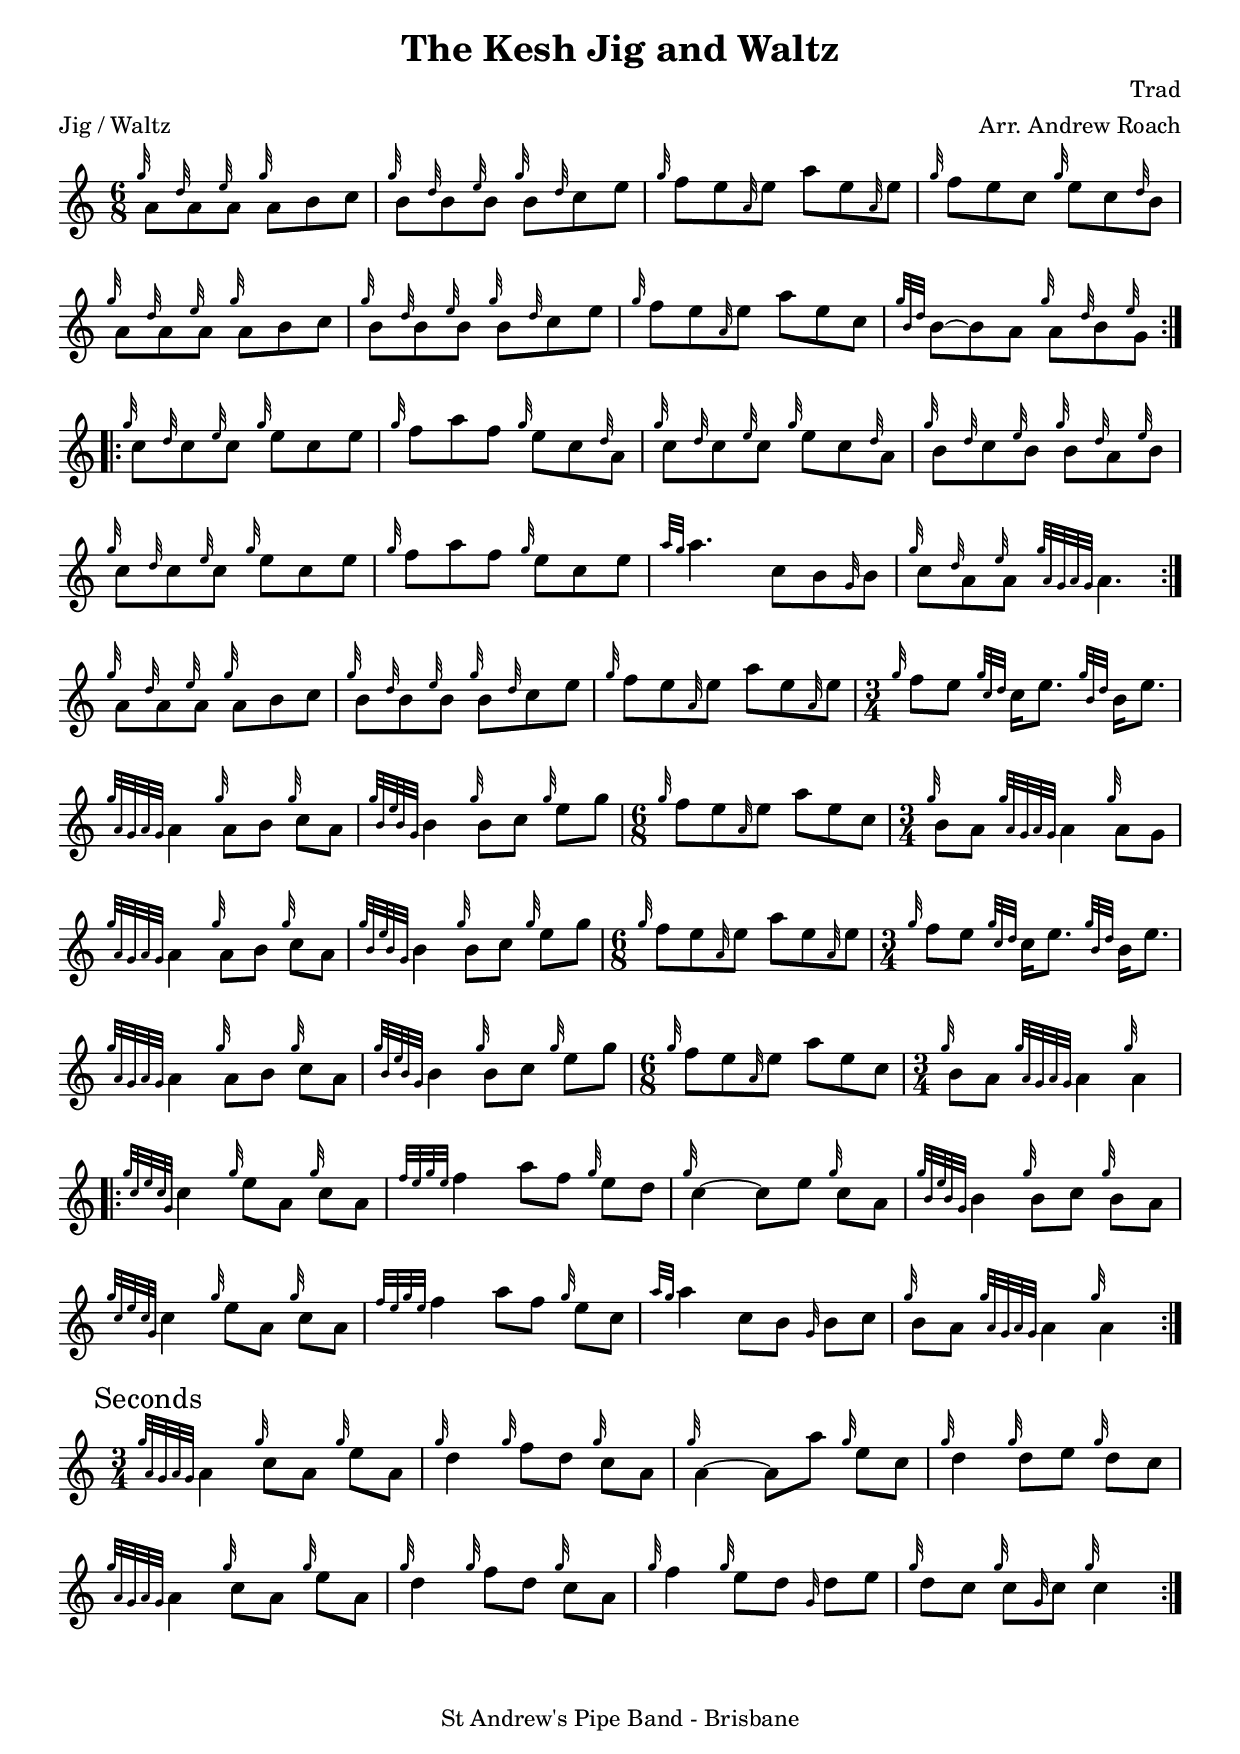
\version "2.18.2"
\include "bagpipe.ly"
\include "bagpipe_new.ly"

\paper {
  indent = 0\mm
}
\layout {
  \context {
    \Score
    \override NonMusicalPaperColumn #'line-break-permission = ##f
  }
}

\header {
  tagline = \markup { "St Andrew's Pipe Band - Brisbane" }
  meter = "Jig / Waltz"
  title = "The Kesh Jig and Waltz"
  composer = "Trad"
  arranger = "Arr. Andrew Roach"
}

waltzBeaming = {
      \set Timing.beamExceptions = #'()
      \set Timing.baseMoment = #(ly:make-moment 1/4)
      \set Timing.beatStructure = #'(1 1 1)}

\score {
  {
    \bagpipeKey


    % Part 1
    \repeat volta 2 {
      \time 6/8
      \grg a8 \grd a8 \gre a8 \grg a8 b8 c8
      \grg b8 \grd b8 \gre b8 \grg b8 \grd c8 e8
      \grg f8 e8 \gra e8 A8 e8 \gra e8
      \grg f8 e8 c8 \grg e8 c8 \grd b8
      \break

      \grg a8 \grd a8 \gre a8 \grg a8 b8 c8
      \grg b8 \grd b8 \gre b8 \grg b8 \grd c8 e8
      \grg f8 e8 \gra e8 A8 e8 c8


      \dblb b8[ ~ b8  a8] \grg a8[ \grd b8 \gre G8]
    }
    \break

    % Part 2
    \repeat volta 2 {
      \grg c8 \grd c8 \gre c8 \grg e8 c8 e8
      \grg f8 A8 f8 \grg e8 c8 \grd a8
      \grg c8 \grd c8 \gre c8 \grg e8 c8 \grd a8
      \grg b8 \grd c8 \gre b8 \grg b8 \grd a8 \gre b8
      \break

      \grg c8 \grd c8 \gre c8 \grg e8 c8 e8
      \grg f8 A8 f8 \grg e8 c8 e8
      \dblA A4. c8 b8 \grG b8
      \grg c8 \grd a8 \gre a8 \gbirl a4.
    }
    \break

    % Part 3
    {
      \grg a8 \grd a8 \gre a8 \grg a8 b8 c8
      \grg b8 \grd b8 \gre b8 \grg b8 \grd c8 e8
      \grg f8 e8 \gra e8 A8 e8 \gra e8

      \time 3/4
      \waltzBeaming
      \grg f8 e8 \dblc c16 e8. \dblb b16 e8.
      \break
      
      
      \gbirl a4 \grg a8 b8 \grg c8 a8
      \shakeb b4 \grg b8 c8 \grg e8 g8

      \time 6/8
      \grg f8 e8 \gra e8 A8 e8 c8

      \time 3/4
      \waltzBeaming
      
      \grg b8 a8 \gbirl a4 \grg a8 G8
      \break

      \gbirl a4 \grg a8 b8 \grg c8 a8
      \shakeb b4 \grg b8 c8 \grg e8 g8

      \time 6/8
      \grg f8 e8 \gra e8 A8 e8 \gra e8

      \time 3/4
      \waltzBeaming
      \grg f8 e8 \dblc c16 e8. \dblb b16 e8.
      \break

      \gbirl a4 \grg a8 b8 \grg c8 a8
      \shakeb b4 \grg b8 c8 \grg e8 g8

      \time 6/8
      \grg f8 e8 \gra e8 A8 e8 c8

      \time 3/4
      \waltzBeaming
      
      \grg b8 a8 \gbirl a4 \grg a4

    }
    \break

    % Part 4
    \repeat volta 2 {
      \shakec c4 \grg e8 a8 \grg c8 a8
      \dare f4 A8 f8 \grg e8 d8
      \grg c4 ~ c8 e8 \grg c8 a8
      \shakeb b4 \grg b8 c8 \grg b8 a8
      \break

      \shakec c4 \grg e8 a8 \grg c8 a8
      \dare f4 A8 f8 \grg e8 c8
      \dblA A4 c8 b8 \grG b8 c8
      \grg b8 a8 \gbirl a4 \grg a4
    }
  }
}


\score {
  
  {
    \bagpipeKey
    \mark \markup { Seconds}
    % Part 3
    \repeat volta 2 {
      \time 3/4
      \waltzBeaming
      \gbirl a4 \grg c8 a8 \grg e8 a8
      \grg d4 \grg f8 d8 \grg c8 a8
      \grg a4 ~ a8 A8 \grg e8 c8
      \grg d4 \grg d8 e8 \grg d8 c8
      \break

      \gbirl a4 \grg c8 a8 \grg e8 a8
      \grg d4 \grg f8 d8 \grg c8 a8
      \grg f4 \grg e8 d8 \grG d8 e8
      \grg d8 c8 \grg c8 \grG c8 \grg c4
      \break
    }
}
}
 